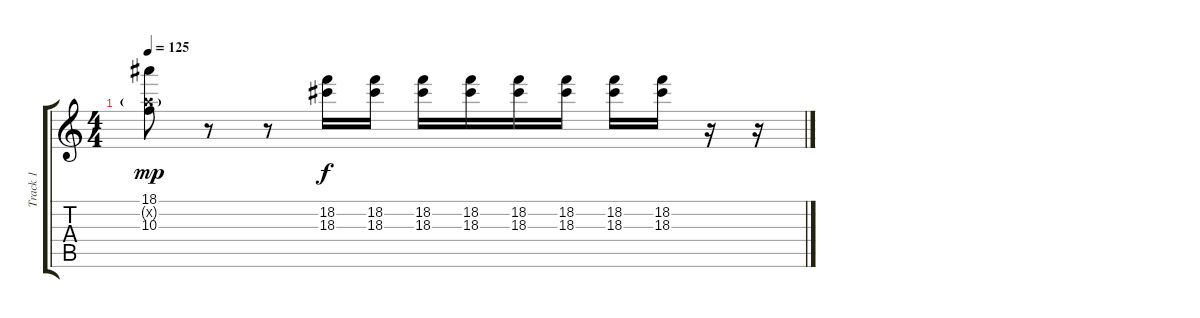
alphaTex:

\track ("Track 1" "Track 1") {instrument electricguitarclean}
\staff {score tabs}
\tuning (E4 B3 G3 D3 A2 E2) {hide}
\ts (4 4)
\tempo 125
\clef g2
\ks c
(18.1 10.2{g x} 10.3).8{dy mp} r.8 r.8 (18.2 18.3).16{dy f} (18.2 18.3).16 (18.2 18.3).16 (18.2 18.3).16 (18.2 18.3).16 (18.2 18.3).16 (18.2 18.3).16 (18.2 18.3).16 r.16 r.16
